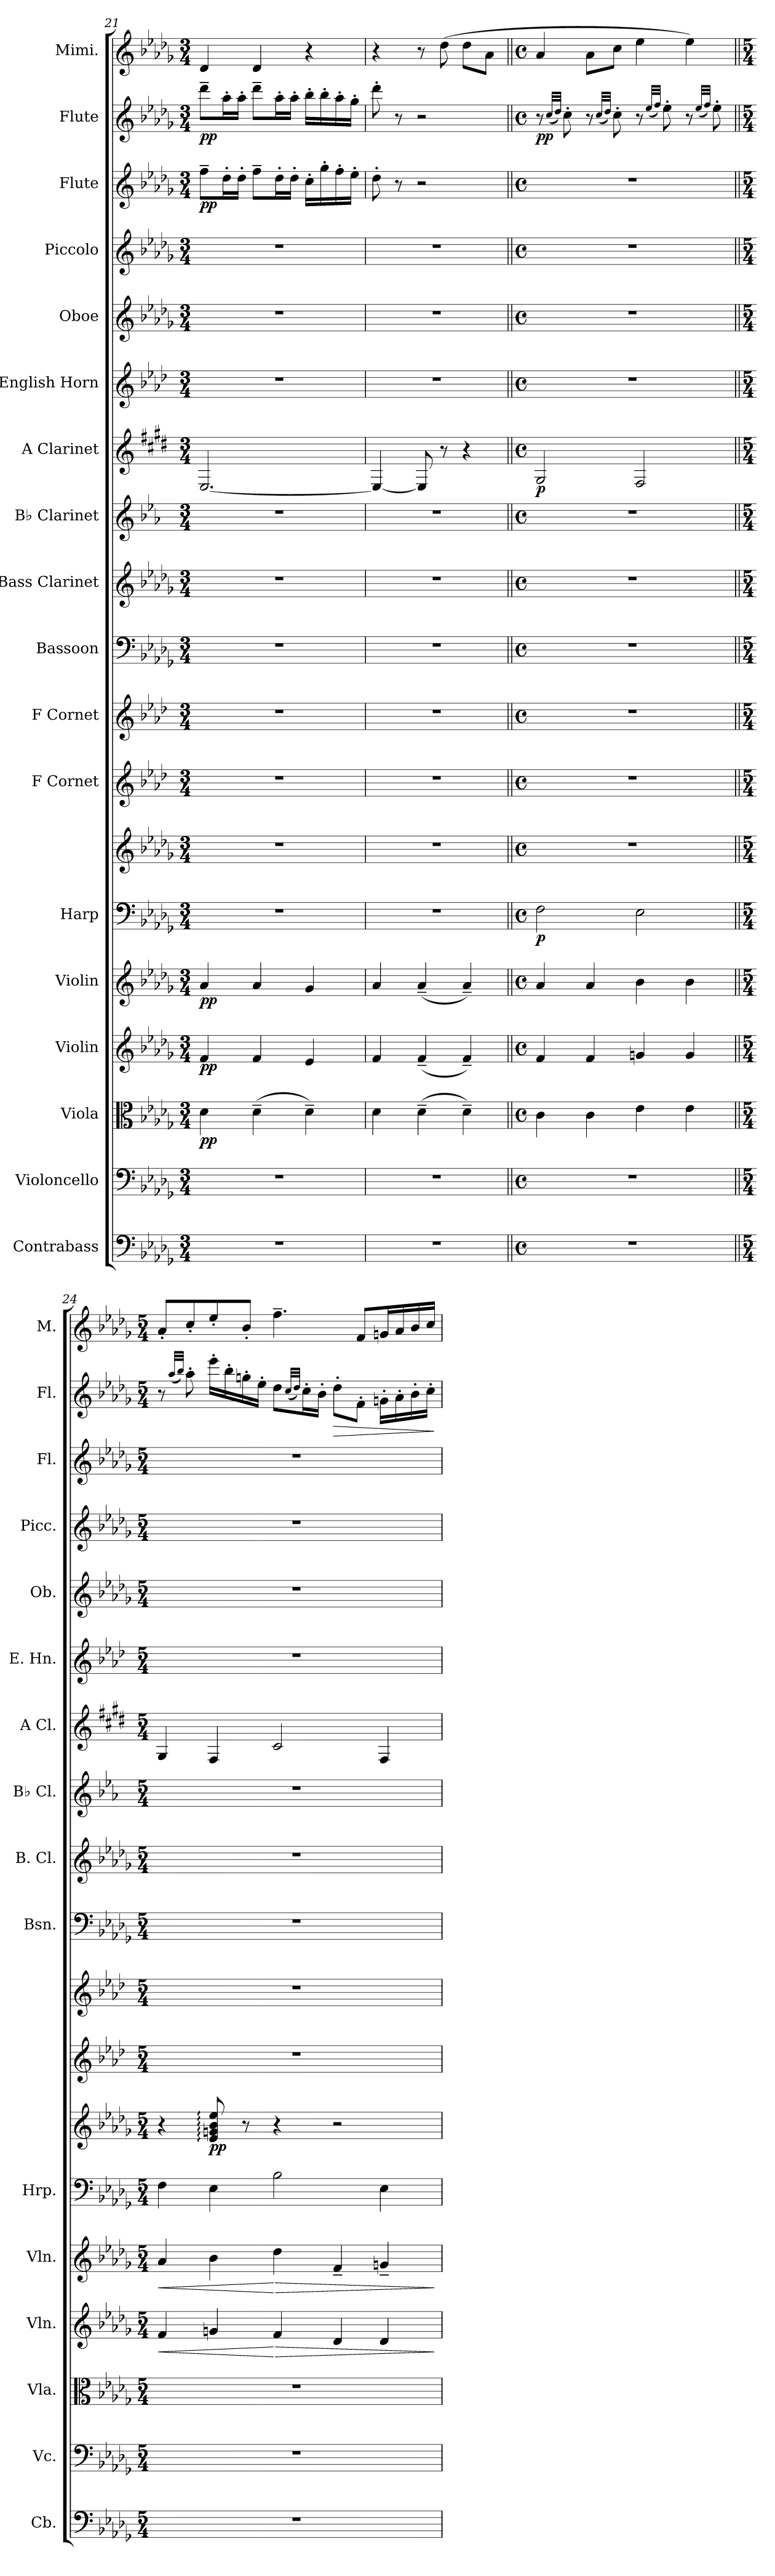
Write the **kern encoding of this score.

**kern	**kern	**kern	**dynam	**kern	**dynam	**kern	**dynam	**kern	**kern	**dynam	**kern	**kern	**kern	**kern	**kern	**kern	**dynam	**kern	**kern	**kern	**kern	**dynam	**kern	**dynam	**kern
*part18	*part17	*part16	*part16	*part15	*part15	*part14	*part14	*part13	*part13	*part13	*part12	*part11	*part10	*part9	*part8	*part7	*part7	*part6	*part5	*part4	*part3	*part3	*part2	*part2	*part1
*staff19	*staff18	*staff17	*staff17	*staff16	*staff16	*staff15	*staff15	*staff14	*staff13	*staff13/14	*staff12	*staff11	*staff10	*staff9	*staff8	*staff7	*staff7	*staff6	*staff5	*staff4	*staff3	*staff3	*staff2	*staff2	*staff1
*I"Contrabass	*I"Violoncello	*I"Viola	*	*I"Violin	*	*I"Violin	*	*I"Harp	*	*	*I"F Cornet	*I"F Cornet	*I"Bassoon	*I"Bass Clarinet	*I"B♭ Clarinet	*I"A Clarinet	*	*I"English Horn	*I"Oboe	*I"Piccolo	*I"Flute	*	*I"Flute	*	*I"Mimi.
*I'Cb.	*I'Vc.	*I'Vla.	*	*I'Vln.	*	*I'Vln.	*	*I'Hrp.	*	*	*	*	*I'Bsn.	*I'B. Cl.	*I'B♭ Cl.	*I'A Cl.	*	*I'E. Hn.	*I'Ob.	*I'Picc.	*I'Fl.	*	*I'Fl.	*	*I'M.
*clefF4	*clefF4	*clefC3	*	*clefG2	*	*clefG2	*	*clefF4	*clefG2	*	*clefG2	*clefG2	*clefF4	*clefG2	*clefG2	*clefG2	*	*clefG2	*clefG2	*clefG2	*clefG2	*	*clefG2	*	*clefG2
*ITrd7c12	*	*	*	*	*	*	*	*	*	*	*ITrd-3c-5	*ITrd-3c-5	*	*ITrd8c14	*ITrd1c2	*ITrd2c3	*	*ITrd4c7	*	*ITrd-7c-12	*	*	*	*	*
*k[b-e-a-d-g-]	*k[b-e-a-d-g-]	*k[b-e-a-d-g-]	*	*k[b-e-a-d-g-]	*	*k[b-e-a-d-g-]	*	*k[b-e-a-d-g-]	*k[b-e-a-d-g-]	*	*k[b-e-a-d-g-]	*k[b-e-a-d-g-]	*k[b-e-a-d-g-]	*k[b-e-a-d-g-]	*k[b-e-a-d-g-]	*k[f#c#g#d#a#e#b#]	*	*k[b-e-a-d-g-]	*k[b-e-a-d-g-]	*k[b-e-a-d-g-]	*k[b-e-a-d-g-]	*	*k[b-e-a-d-g-]	*	*k[b-e-a-d-g-]
*M3/4	*M3/4	*M3/4	*	*M3/4	*	*M3/4	*	*M3/4	*M3/4	*	*M3/4	*M3/4	*M3/4	*M3/4	*M3/4	*M3/4	*	*M3/4	*M3/4	*M3/4	*M3/4	*	*M3/4	*	*M3/4
=21	=21	=21	=21	=21	=21	=21	=21	=21	=21	=21	=21	=21	=21	=21	=21	=21	=21	=21	=21	=21	=21	=21	=21	=21	=21
!	!	!	!LO:DY:b	!	!LO:DY:b	!	!LO:DY:b	!	!	!	!	!	!	!	!	!	!	!	!	!	!	!LO:DY:b	!	!LO:DY:b	!
2.r	2.r	4d-\	pp	4f/	pp	4a-/	pp	2.r	2.r	.	2.r	2.r	2.r	2.r	2.r	[2.C#/	.	2.r	2.r	2.r	8ff~\L	pp	8ddd-~\L	pp	4d-/
.	.	.	.	.	.	.	.	.	.	.	.	.	.	.	.	.	.	.	.	.	16dd-'\L	.	16aa-'\L	.	.
.	.	.	.	.	.	.	.	.	.	.	.	.	.	.	.	.	.	.	.	.	16dd-'\JJ	.	16aa-'\JJ	.	.
.	.	(4d-~\	.	4f/	.	4a-/	.	.	.	.	.	.	.	.	.	.	.	.	.	.	8ff~\L	.	8ddd-~\L	.	4d-/
.	.	.	.	.	.	.	.	.	.	.	.	.	.	.	.	.	.	.	.	.	16dd-'\L	.	16aa-'\L	.	.
.	.	.	.	.	.	.	.	.	.	.	.	.	.	.	.	.	.	.	.	.	16dd-'\JJ	.	16aa-'\JJ	.	.
.	.	4d-~\)	.	4e-/	.	4g-/	.	.	.	.	.	.	.	.	.	.	.	.	.	.	16cc'\LL	.	16bb-'\LL	.	4r
.	.	.	.	.	.	.	.	.	.	.	.	.	.	.	.	.	.	.	.	.	16gg-'\	.	16bb-'\	.	.
.	.	.	.	.	.	.	.	.	.	.	.	.	.	.	.	.	.	.	.	.	16ff'\	.	16aa-'\	.	.
.	.	.	.	.	.	.	.	.	.	.	.	.	.	.	.	.	.	.	.	.	16ee-'\JJ	.	16gg-'\JJ	.	.
=22	=22	=22	=22	=22	=22	=22	=22	=22	=22	=22	=22	=22	=22	=22	=22	=22	=22	=22	=22	=22	=22	=22	=22	=22	=22
2.r	2.r	4d-\	.	4f/	.	4a-/	.	2.r	2.r	.	2.r	2.r	2.r	2.r	2.r	4C#/_	.	2.r	2.r	2.r	8dd-'\	.	8ddd-'\	.	4r
.	.	.	.	.	.	.	.	.	.	.	.	.	.	.	.	.	.	.	.	.	8r	.	8r	.	.
.	.	(4d-~\	.	(4f~/	.	(4a-~/	.	.	.	.	.	.	.	.	.	8C#/]	.	.	.	.	2r	.	2r	.	8r
.	.	.	.	.	.	.	.	.	.	.	.	.	.	.	.	8r	.	.	.	.	.	.	.	.	(8dd-\
.	.	4d-~\)	.	4f~/)	.	4a-~/)	.	.	.	.	.	.	.	.	.	4r	.	.	.	.	.	.	.	.	8dd-\L
.	.	.	.	.	.	.	.	.	.	.	.	.	.	.	.	.	.	.	.	.	.	.	.	.	8a-\J
!!LO:PB:g=z
=23||	=23||	=23||	=23||	=23||	=23||	=23||	=23||	=23||	=23||	=23||	=23||	=23||	=23||	=23||	=23||	=23||	=23||	=23||	=23||	=23||	=23||	=23||	=23||	=23||	=23||
*M4/4	*M4/4	*M4/4	*	*M4/4	*	*M4/4	*	*M4/4	*M4/4	*	*M4/4	*M4/4	*M4/4	*M4/4	*M4/4	*M4/4	*	*M4/4	*M4/4	*M4/4	*M4/4	*	*M4/4	*	*M4/4
*met(c)	*met(c)	*met(c)	*	*met(c)	*	*met(c)	*	*met(c)	*met(c)	*	*met(c)	*met(c)	*met(c)	*met(c)	*met(c)	*met(c)	*	*met(c)	*met(c)	*met(c)	*met(c)	*	*met(c)	*	*met(c)
!	!	!	!	!	!	!	!	!	!	!LO:DY:b=2	!	!	!	!	!	!	!LO:DY:b	!	!	!	!	!	!	!LO:DY:b	!
1r	1r	4c\	.	4f/	.	4a-/	.	2F\	1r	p	1r	1r	1r	1r	1r	2E#/	p	1r	1r	1r	1r	.	8r	pp	4a-/
.	.	.	.	.	.	.	.	.	.	.	.	.	.	.	.	.	.	.	.	.	.	.	(32qcc/LLL	.	.
.	.	.	.	.	.	.	.	.	.	.	.	.	.	.	.	.	.	.	.	.	.	.	32qdd-/JJJ)	.	.
.	.	.	.	.	.	.	.	.	.	.	.	.	.	.	.	.	.	.	.	.	.	.	8cc'\	.	.
.	.	4c\	.	4f/	.	4a-/	.	.	.	.	.	.	.	.	.	.	.	.	.	.	.	.	8r	.	8a-\L
.	.	.	.	.	.	.	.	.	.	.	.	.	.	.	.	.	.	.	.	.	.	.	(32qcc/LLL	.	.
.	.	.	.	.	.	.	.	.	.	.	.	.	.	.	.	.	.	.	.	.	.	.	32qdd-/JJJ)	.	.
.	.	.	.	.	.	.	.	.	.	.	.	.	.	.	.	.	.	.	.	.	.	.	8cc'\	.	8cc\J
.	.	4e-\	.	4gn/	.	4b-\	.	2E-\	.	.	.	.	.	.	.	2D#/	.	.	.	.	.	.	8r	.	4ee-\
.	.	.	.	.	.	.	.	.	.	.	.	.	.	.	.	.	.	.	.	.	.	.	(32qee-/LLL	.	.
.	.	.	.	.	.	.	.	.	.	.	.	.	.	.	.	.	.	.	.	.	.	.	32qff/JJJ)	.	.
.	.	.	.	.	.	.	.	.	.	.	.	.	.	.	.	.	.	.	.	.	.	.	8ee-'\	.	.
.	.	4e-\	.	4g/	.	4b-\	.	.	.	.	.	.	.	.	.	.	.	.	.	.	.	.	8r	.	4ee-\)
.	.	.	.	.	.	.	.	.	.	.	.	.	.	.	.	.	.	.	.	.	.	.	(32qee-/LLL	.	.
.	.	.	.	.	.	.	.	.	.	.	.	.	.	.	.	.	.	.	.	.	.	.	32qff/JJJ)	.	.
.	.	.	.	.	.	.	.	.	.	.	.	.	.	.	.	.	.	.	.	.	.	.	8ee-'\	.	.
=24||	=24||	=24||	=24||	=24||	=24||	=24||	=24||	=24||	=24||	=24||	=24||	=24||	=24||	=24||	=24||	=24||	=24||	=24||	=24||	=24||	=24||	=24||	=24||	=24||	=24||
*M5/4	*M5/4	*M5/4	*	*M5/4	*	*M5/4	*	*M5/4	*M5/4	*	*M5/4	*M5/4	*M5/4	*M5/4	*M5/4	*M5/4	*	*M5/4	*M5/4	*M5/4	*M5/4	*	*M5/4	*	*M5/4
!	!	!	!	!	!LO:HP:b	!	!LO:HP:b	!	!	!	!	!	!	!	!	!	!	!	!	!	!	!	!	!	!
4%5r	4%5r	4%5r	.	4f/	<	4a-/	<	4F\	4r	.	4%5r	4%5r	4%5r	4%5r	4%5r	4E#/	.	4%5r	4%5r	4%5r	4%5r	.	8r	.	8a-'/L
.	.	.	.	.	.	.	.	.	.	.	.	.	.	.	.	.	.	.	.	.	.	.	(32qaa-/LLL	.	.
.	.	.	.	.	.	.	.	.	.	.	.	.	.	.	.	.	.	.	.	.	.	.	32qbb-/JJJ)	.	.
.	.	.	.	.	.	.	.	.	.	.	.	.	.	.	.	.	.	.	.	.	.	.	8aa-'\	.	8cc'/
!	!	!	!	!	!	!	!	!	!	!LO:DY:b	!	!	!	!	!	!	!	!	!	!	!	!	!	!	!
.	.	.	.	4gn/	.	4b-\	.	4E-\	8e-/: 8gn/: 8b-/: 8ee-/:	pp	.	.	.	.	.	4D#/	.	.	.	.	.	.	16eee-'\LL	.	8ee-'/
.	.	.	.	.	.	.	.	.	.	.	.	.	.	.	.	.	.	.	.	.	.	.	16bb-'\	.	.
.	.	.	.	.	.	.	.	.	8r	.	.	.	.	.	.	.	.	.	.	.	.	.	16ggn'\	.	8b-'/J
.	.	.	.	.	.	.	.	.	.	.	.	.	.	.	.	.	.	.	.	.	.	.	16ee-'\JJ	.	.
!	!	!	!	!	!LO:HP:n=1:b	!	!LO:HP:n=1:b	!	!	!	!	!	!	!	!	!	!	!	!	!	!	!	!	!	!
.	.	.	.	4f/	[ >	4dd-\	[ >	2B-\	4r	.	.	.	.	.	.	2A#/	.	.	.	.	.	.	8dd-\L	.	4.ff~\
.	.	.	.	.	.	.	.	.	.	.	.	.	.	.	.	.	.	.	.	.	.	.	(32qcc/LLL	.	.
.	.	.	.	.	.	.	.	.	.	.	.	.	.	.	.	.	.	.	.	.	.	.	32qdd-/JJJ)	.	.
.	.	.	.	.	.	.	.	.	.	.	.	.	.	.	.	.	.	.	.	.	.	.	16cc'\L	.	.
.	.	.	.	.	.	.	.	.	.	.	.	.	.	.	.	.	.	.	.	.	.	.	16b-'\JJ	.	.
!	!	!	!	!	!	!	!	!	!	!	!	!	!	!	!	!	!	!	!	!	!	!	!	!LO:HP:b	!
.	.	.	.	4d-/	.	4f~/	.	.	2r	.	.	.	.	.	.	.	.	.	.	.	.	.	8dd-'\L	>	.
.	.	.	.	.	.	.	.	.	.	.	.	.	.	.	.	.	.	.	.	.	.	.	8f'\J	.	8f/L
.	.	.	.	4d-/	.	4gn~/	.	4E-\	.	.	.	.	.	.	.	4D#/	.	.	.	.	.	.	16gn'\LL	.	16gn/L
.	.	.	.	.	.	.	.	.	.	.	.	.	.	.	.	.	.	.	.	.	.	.	16a-'\	.	16a-/
.	.	.	.	.	.	.	.	.	.	.	.	.	.	.	.	.	.	.	.	.	.	.	16b-'\	.	16b-/
.	.	.	.	.	.	.	.	.	.	.	.	.	.	.	.	.	.	.	.	.	.	.	16cc'\JJ	.	16cc/JJ
.	.	.	.	.	]	.	]	.	.	.	.	.	.	.	.	.	.	.	.	.	.	.	.	]	.
=	=	=	=	=	=	=	=	=	=	=	=	=	=	=	=	=	=	=	=	=	=	=	=	=	=
*-	*-	*-	*-	*-	*-	*-	*-	*-	*-	*-	*-	*-	*-	*-	*-	*-	*-	*-	*-	*-	*-	*-	*-	*-	*-
